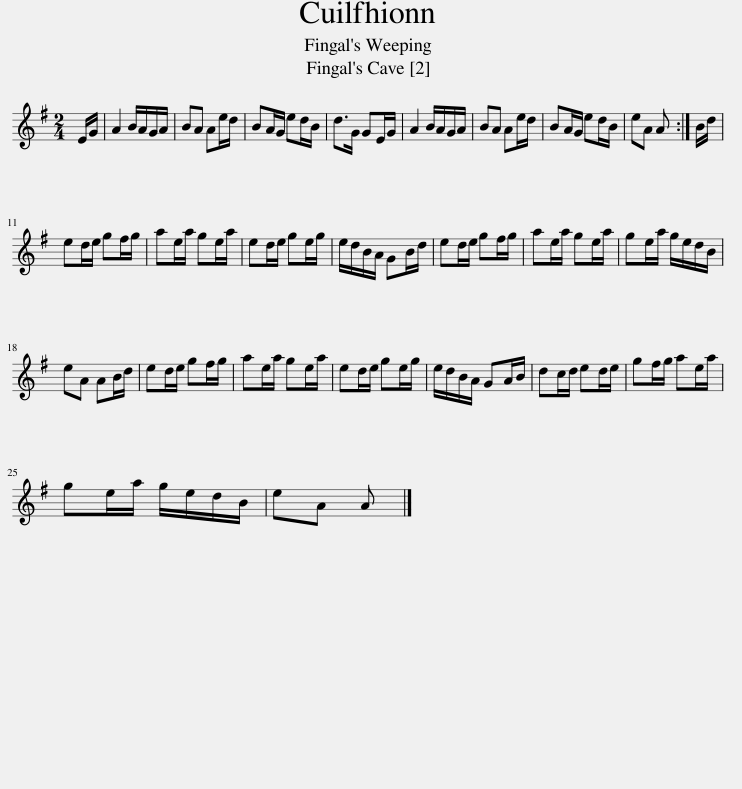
X:1
L:1/8
M:2/4
I:linebreak $
K:G
V:1 treble
V:1
 E/G/ | A2 B/A/G/A/ | BA Ae/d/ | BA/G/ ed/B/ | d>G GE/G/ | %5
 A2 B/A/G/A/ | BA Ae/d/ | BA/G/ ed/B/ | eA A :| B/d/ |$ %10
 ed/e/ gf/g/ | ae/a/ ge/a/ | ed/e/ ge/g/ | e/d/B/A/ GB/d/ | ed/e/ gf/g/ | %15
 ae/a/ ge/a/ | ge/a/ g/e/d/B/ |$ eA AB/d/ | ed/e/ gf/g/ | ae/a/ ge/a/ | %20
 ed/e/ ge/g/ | e/d/B/A/ GA/B/ | dc/d/ ed/e/ | gf/g/ ae/a/ |$ ge/a/ g/e/d/B/ | %25
 eA A |] %26
